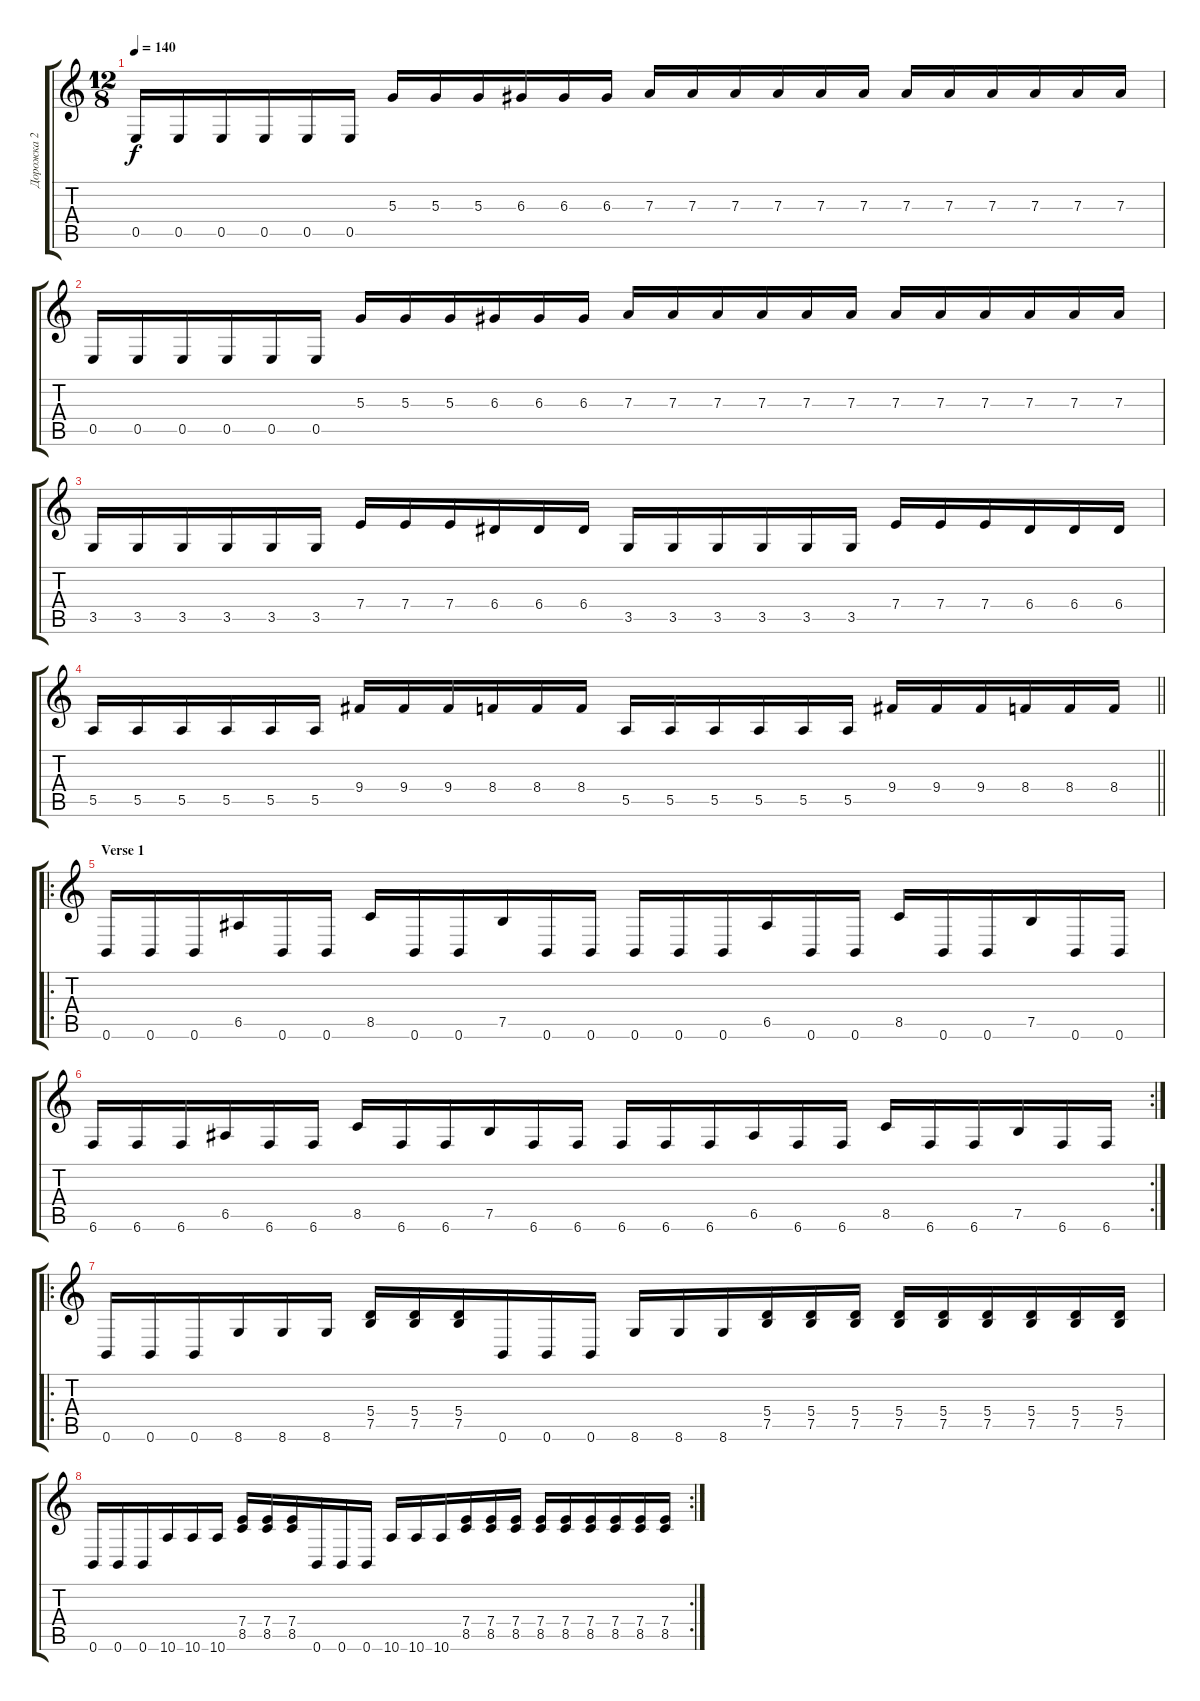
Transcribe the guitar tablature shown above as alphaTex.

\track ("Дорожка 2" "Дорожка 2") {instrument distortionguitar}
\staff {score tabs}
\tuning (B3 Gb3 D3 A2 E2 B1) {hide}
\ts (12 8)
\tempo 140
\clef g2
\ks c
0.5.16{dy f} 0.5.16 0.5.16 0.5.16 0.5.16 0.5.16 5.3.16 5.3.16 5.3.16 6.3.16 6.3.16 6.3.16 7.3.16 7.3.16 7.3.16 7.3.16 7.3.16 7.3.16 7.3.16 7.3.16 7.3.16 7.3.16 7.3.16 7.3.16 |
0.5.16 0.5.16 0.5.16 0.5.16 0.5.16 0.5.16 5.3.16 5.3.16 5.3.16 6.3.16 6.3.16 6.3.16 7.3.16 7.3.16 7.3.16 7.3.16 7.3.16 7.3.16 7.3.16 7.3.16 7.3.16 7.3.16 7.3.16 7.3.16 |
3.5.16 3.5.16 3.5.16 3.5.16 3.5.16 3.5.16 7.4.16 7.4.16 7.4.16 6.4.16 6.4.16 6.4.16 3.5.16 3.5.16 3.5.16 3.5.16 3.5.16 3.5.16 7.4.16 7.4.16 7.4.16 6.4.16 6.4.16 6.4.16 |
\barLineRight lightlight
5.5.16 5.5.16 5.5.16 5.5.16 5.5.16 5.5.16 9.4.16 9.4.16 9.4.16 8.4.16 8.4.16 8.4.16 5.5.16 5.5.16 5.5.16 5.5.16 5.5.16 5.5.16 9.4.16 9.4.16 9.4.16 8.4.16 8.4.16 8.4.16 |
\ro
\section ("" "Verse 1")
0.6.16 0.6.16 0.6.16 6.5.16 0.6.16 0.6.16 8.5.16 0.6.16 0.6.16 7.5.16 0.6.16 0.6.16 0.6.16 0.6.16 0.6.16 6.5.16 0.6.16 0.6.16 8.5.16 0.6.16 0.6.16 7.5.16 0.6.16 0.6.16 |
\rc 2
6.6.16 6.6.16 6.6.16 6.5.16 6.6.16 6.6.16 8.5.16 6.6.16 6.6.16 7.5.16 6.6.16 6.6.16 6.6.16 6.6.16 6.6.16 6.5.16 6.6.16 6.6.16 8.5.16 6.6.16 6.6.16 7.5.16 6.6.16 6.6.16 |
\ro
0.6.16 0.6.16 0.6.16 8.6.16 8.6.16 8.6.16 (5.4 7.5).16 (5.4 7.5).16 (5.4 7.5).16 0.6.16 0.6.16 0.6.16 8.6.16 8.6.16 8.6.16 (5.4 7.5).16 (5.4 7.5).16 (5.4 7.5).16 (5.4 7.5).16 (5.4 7.5).16 (5.4 7.5).16 (5.4 7.5).16 (5.4 7.5).16 (5.4 7.5).16 |
\rc 2
0.6.16 0.6.16 0.6.16 10.6.16 10.6.16 10.6.16 (7.4 8.5).16 (7.4 8.5).16 (7.4 8.5).16 0.6.16 0.6.16 0.6.16 10.6.16 10.6.16 10.6.16 (7.4 8.5).16 (7.4 8.5).16 (7.4 8.5).16 (7.4 8.5).16 (7.4 8.5).16 (7.4 8.5).16 (7.4 8.5).16 (7.4 8.5).16 (7.4 8.5).16
